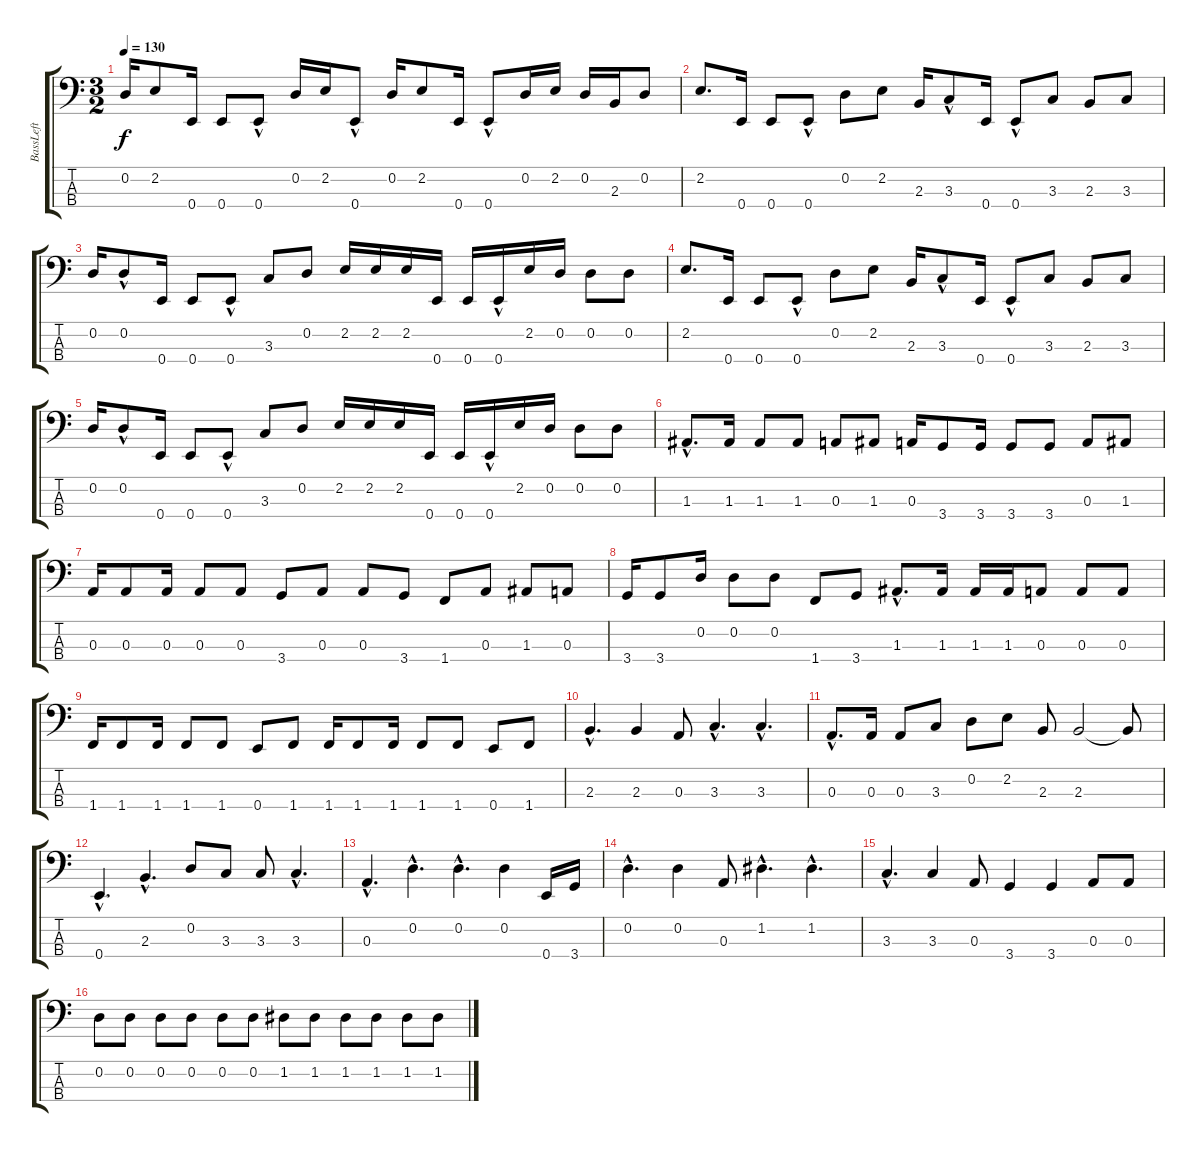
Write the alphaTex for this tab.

\track ("BassLeft" "BassLeft") {instrument slapbass1}
\staff {score tabs}
\tuning (G2 D2 A1 E1) {hide}
\ts (3 2)
\tempo 130
\clef f4
\ks c
0.2.16{dy f} 2.2.8 0.4.16 0.4.8 0.4{hac}.8 0.2.16 2.2.16 0.4{hac}.8 0.2.16 2.2.8 0.4.16 0.4{hac}.8 0.2.16 2.2.16 0.2.16 2.3.16 0.2.8 |
2.2.8{d} 0.4.16 0.4.8 0.4{hac}.8 0.2.8 2.2.8 2.3.16 3.3{hac}.8 0.4.16 0.4{hac}.8 3.3.8 2.3.8 3.3.8 |
0.2.16 0.2{hac}.8 0.4.16 0.4.8 0.4{hac}.8 3.3.8 0.2.8 2.2.16 2.2.16 2.2.16 0.4.16 0.4.16 0.4{hac}.16 2.2.16 0.2.16 0.2.8 0.2.8 |
2.2.8{d} 0.4.16 0.4.8 0.4{hac}.8 0.2.8 2.2.8 2.3.16 3.3{hac}.8 0.4.16 0.4{hac}.8 3.3.8 2.3.8 3.3.8 |
0.2.16 0.2{hac}.8 0.4.16 0.4.8 0.4{hac}.8 3.3.8 0.2.8 2.2.16 2.2.16 2.2.16 0.4.16 0.4.16 0.4{hac}.16 2.2.16 0.2.16 0.2.8 0.2.8 |
1.3{hac}.8{d} 1.3.16 1.3.8 1.3.8 0.3.8 1.3.8 0.3.16 3.4.8 3.4.16 3.4.8 3.4.8 0.3.8 1.3.8 |
0.3.16 0.3.8 0.3.16 0.3.8 0.3.8 3.4.8 0.3.8 0.3.8 3.4.8 1.4.8 0.3.8 1.3.8 0.3.8 |
3.4.16 3.4.8 0.2.16 0.2.8 0.2.8 1.4.8 3.4.8 1.3{hac}.8{d} 1.3.16 1.3.16 1.3.16 0.3.8 0.3.8 0.3.8 |
1.4.16 1.4.8 1.4.16 1.4.8 1.4.8 0.4.8 1.4.8 1.4.16 1.4.8 1.4.16 1.4.8 1.4.8 0.4.8 1.4.8 |
2.3{hac}.4{d} 2.3.4 0.3.8 3.3{hac}.4{d} 3.3{hac}.4{d} |
0.3{hac}.8{d} 0.3.16 0.3.8 3.3.8 0.2.8 2.2.8 2.3.8 2.3.2 2.3{t}.8 |
0.4{hac}.4{d} 2.3{hac}.4{d} 0.2.8 3.3.8 3.3.8 3.3{hac}.4{d} |
0.3{hac}.4{d} 0.2{hac}.4{d} 0.2{hac}.4{d} 0.2.4 0.4.16 3.4.16 |
0.2{hac}.4{d} 0.2.4 0.3.8 1.2{hac}.4{d} 1.2{hac}.4{d} |
3.3{hac}.4{d} 3.3.4 0.3.8 3.4.4 3.4.4 0.3.8 0.3.8 |
0.2.8 0.2.8 0.2.8 0.2.8 0.2.8 0.2.8 1.2.8 1.2.8 1.2.8 1.2.8 1.2.8 1.2.8
